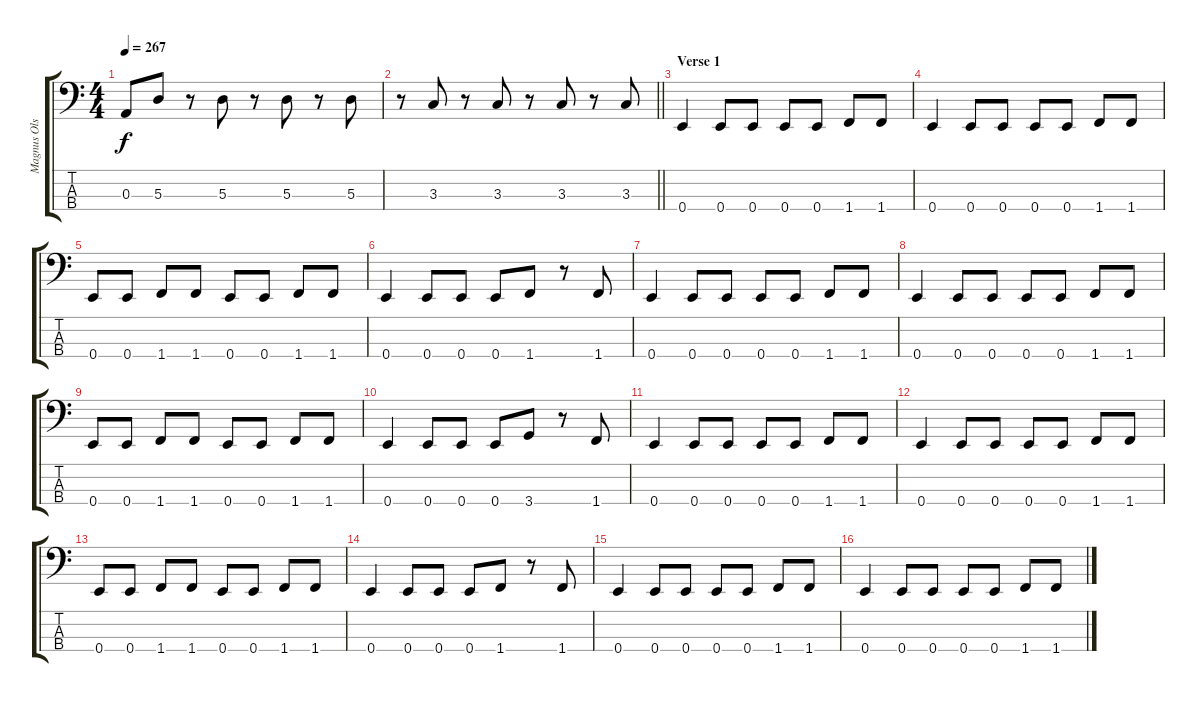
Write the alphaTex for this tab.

\track ("Magnus Olsfelt" "Magnus Ols") {instrument electricbasspick}
\staff {score tabs}
\tuning (G2 D2 A1 E1) {hide}
\ts (4 4)
\tempo 267
\clef f4
\ks c
0.3.8{dy f} 5.3.8 r.8 5.3.8 r.8 5.3.8 r.8 5.3.8 |
\barLineRight lightlight
r.8 3.3.8 r.8 3.3.8 r.8 3.3.8 r.8 3.3.8 |
\section ("" "Verse 1")
0.4.4 0.4.8 0.4.8 0.4.8 0.4.8 1.4.8 1.4.8 |
0.4.4 0.4.8 0.4.8 0.4.8 0.4.8 1.4.8 1.4.8 |
0.4.8 0.4.8 1.4.8 1.4.8 0.4.8 0.4.8 1.4.8 1.4.8 |
0.4.4 0.4.8 0.4.8 0.4.8 1.4.8 r.8 1.4.8 |
0.4.4 0.4.8 0.4.8 0.4.8 0.4.8 1.4.8 1.4.8 |
0.4.4 0.4.8 0.4.8 0.4.8 0.4.8 1.4.8 1.4.8 |
0.4.8 0.4.8 1.4.8 1.4.8 0.4.8 0.4.8 1.4.8 1.4.8 |
0.4.4 0.4.8 0.4.8 0.4.8 3.4.8 r.8 1.4.8 |
0.4.4 0.4.8 0.4.8 0.4.8 0.4.8 1.4.8 1.4.8 |
0.4.4 0.4.8 0.4.8 0.4.8 0.4.8 1.4.8 1.4.8 |
0.4.8 0.4.8 1.4.8 1.4.8 0.4.8 0.4.8 1.4.8 1.4.8 |
0.4.4 0.4.8 0.4.8 0.4.8 1.4.8 r.8 1.4.8 |
0.4.4 0.4.8 0.4.8 0.4.8 0.4.8 1.4.8 1.4.8 |
0.4.4 0.4.8 0.4.8 0.4.8 0.4.8 1.4.8 1.4.8
